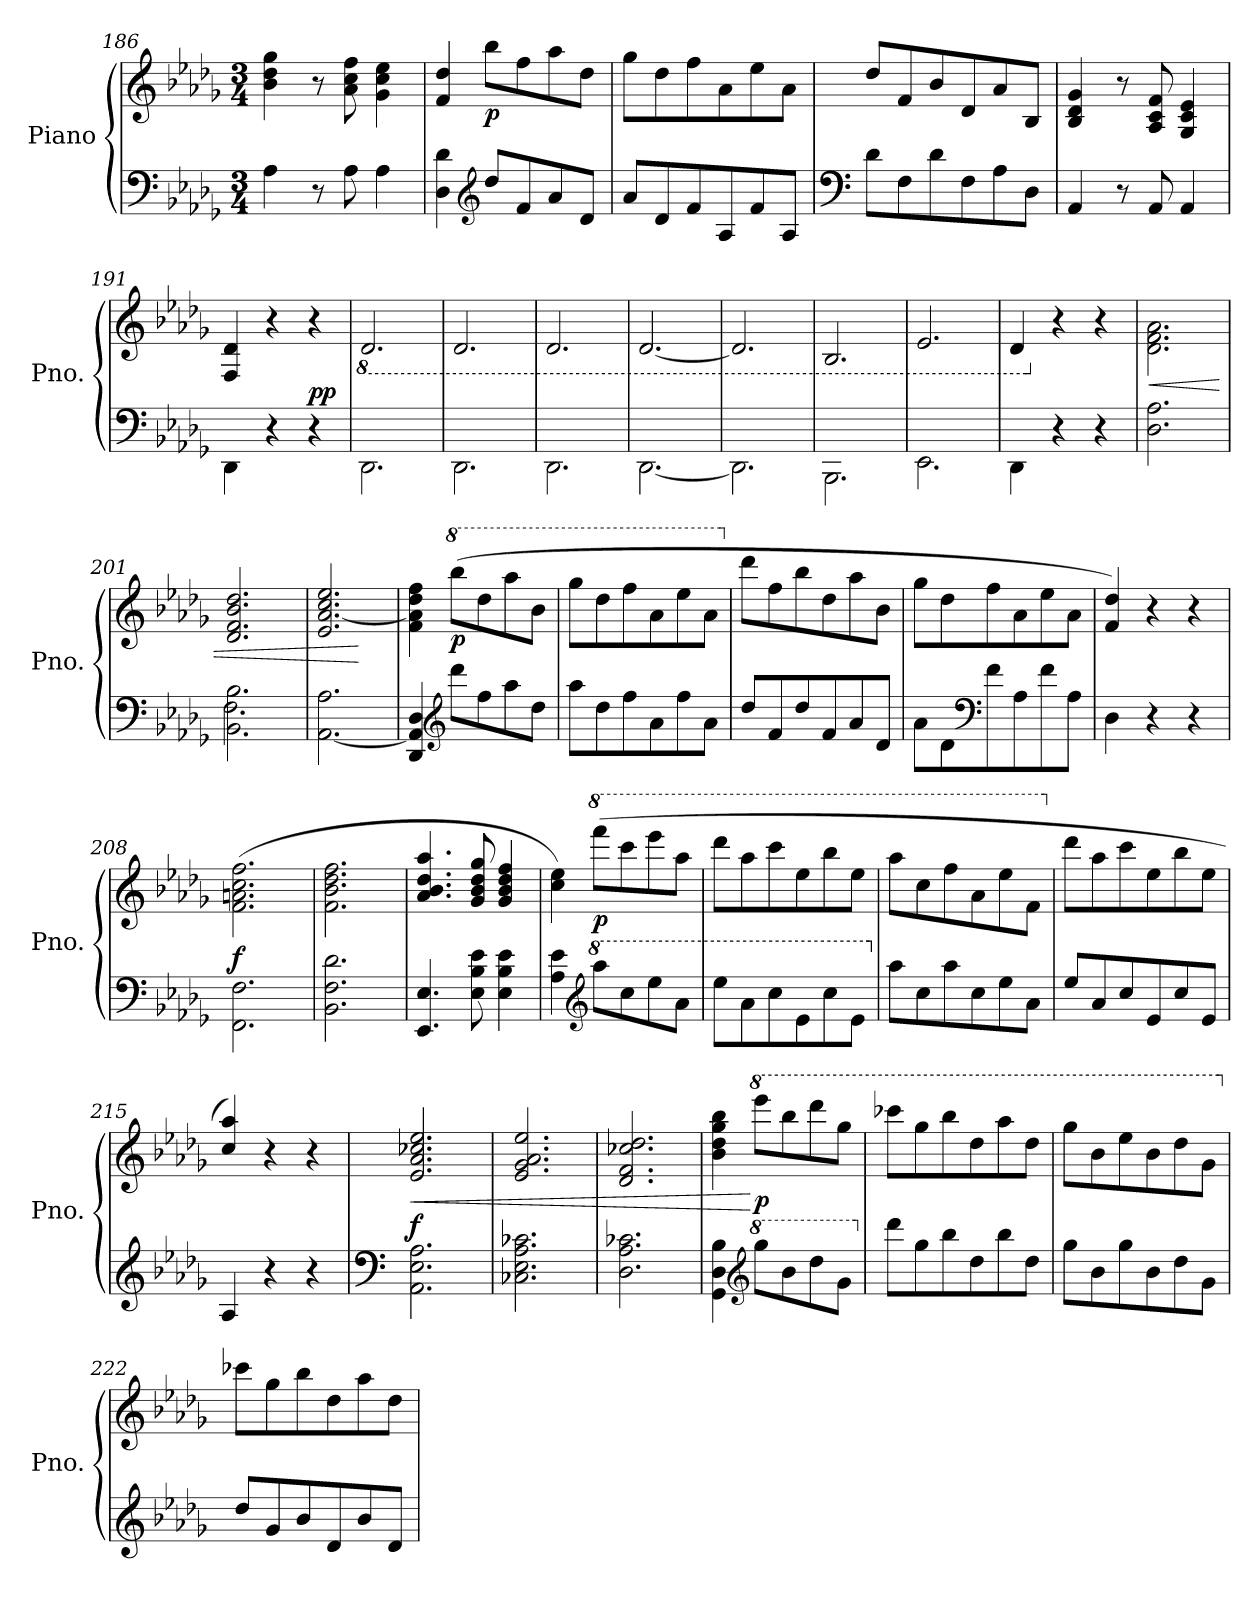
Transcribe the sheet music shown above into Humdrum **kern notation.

**kern	**kern	**dynam
*part1	*part1	*part1
*staff2	*staff1	*staff1/2
*I"Piano	*	*
*I'Pno.	*	*
!!LO:LB:g=z
*clefF4	*clefG2	*
*k[b-e-a-d-g-]	*k[b-e-a-d-g-]	*
*M3/4	*M3/4	*
=186	=186	=186
4A-\	4b-\ 4dd-\ 4gg-\	.
8r	8r	.
8A-\	8a-\ 8cc\ 8ff\	.
4A-\	4g-\ 4cc\ 4ee-\	.
=187	=187	=187
4D-\ 4d-\	4f/ 4dd-/	.
*clefG2	*	*
!	!	!LO:DY:b
8dd-/L	8bb-\L	p
8f/	8ff\	.
8a-/	8aa-\	.
8d-/J	8dd-\J	.
=188	=188	=188
8a-/L	8gg-\L	.
8d-/	8dd-\	.
8f/	8ff\	.
8A-/	8a-\	.
8f/	8ee-\	.
8A-/J	8a-\J	.
=189	=189	=189
*clefF4	*	*
8d-\L	8dd-/L	.
8F\	8f/	.
8d-\	8b-/	.
8F\	8d-/	.
8A-\	8a-/	.
8D-\J	8B-/J	.
=190	=190	=190
4AA-/	4B-/ 4d-/ 4g-/	.
8r	8r	.
8AA-/	8A-/ 8c/ 8f/	.
4AA-/	4G-/ 4c/ 4e-/	.
=191	=191	=191
4DD-\	4F/ 4d-/	.
4r	4r	.
!	!	!LO:DY:a=2
4r	4r	pp
=192	=192	=192
*8ba	*	*
*^	*	*
*	*	*8ba	*
2.ryy	2.DDD-\	2.D-/	.
!!LO:LB:g=z
=193	=193	=193	=193
2.ryy	2.DDD-\	2.D-/	.
!!LO:LB:g=z
=194	=194	=194	=194
2.ryy	2.DDD-\	2.D-/	.
=195	=195	=195	=195
2.ryy	[2.DDD-\	[2.D-/	.
=196	=196	=196	=196
2.ryy	2.DDD-\]	2.D-/]	.
=197	=197	=197	=197
2.ryy	2.BBBB-\	2.BB-/	.
=198	=198	=198	=198
2.ryy	2.EEE-\	2.E-/	.
=199	=199	=199	=199
4ryy	4DDD-\	4D-/	.
*X8ba	*	*	*
*	*	*X8ba	*
4ryy	4r	4r	.
4ryy	4r	4r	.
=200	=200	=200	=200
!	!	!	!LO:HP:b
*v	*v	*	*
2.D-\ 2.A-\	2.d-\ 2.f\ 2.a-\	<
=201	=201	=201
*^	*	*
2.BB-\ 2.B-\	2.F\	2.d-/ 2.f/ 2.b-/ 2.dd-/	.
*v	*v	*	*
=202	=202	=202
[2.AA-\ 2.A-\	2.e-/ [2.a-/ 2.cc/ 2.ee-/	.
.	.	[
=203	=203	=203
4DD-/ 4AA-/] 4D-/	4f\ 4a-\] 4dd-\ 4ff\	.
*clefG2	*	*
*	*8va	*
!	!	!LO:DY:b
8ddd-\L	(8bbb-\L	p
8ff\	8ddd-\	.
8aa-\	8aaa-\	.
8dd-\J	8bb-\J	.
!!LO:LB:g=z
=204	=204	=204
8aa-\L	8ggg-\L	.
8dd-\	8ddd-\	.
8ff\	8fff\	.
8a-\	8aa-\	.
8ff\	8eee-\	.
8a-\J	8aa-\J	.
!!LO:PB:g=z
=205	=205	=205
*	*X8va	*
8dd-/L	8ddd-\L	.
8f/	8ff\	.
8dd-/	8bb-\	.
8f/	8dd-\	.
8a-/	8aa-\	.
8d-/J	8b-\J	.
=206	=206	=206
8a-\L	8gg-\L	.
8d-\	8dd-\	.
*clefF4	*	*
8f\	8ff\	.
8A-\	8a-\	.
8f\	8ee-\	.
8A-\J	8a-\J	.
=207	=207	=207
4D-\	4f/ 4dd-/)	.
4r	4r	.
4r	4r	.
=208	=208	=208
!	!	!LO:DY:a=2
2.FF\ 2.F\	(2.f\ 2.an\ 2.cc\ 2.ff\	f
=209	=209	=209
2.BB-\ 2.F\ 2.d-\	2.f\ 2.b-\ 2.dd-\ 2.ff\	.
=210	=210	=210
4.EE-/ 4.E-/	4.a-/ 4.b-/ 4.dd-/ 4.aa-/	.
8E-\ 8B-\ 8e-\	8g-/ 8b-/ 8dd-/ 8gg-/	.
4E-\ 4B-\ 4e-\	4g-/ 4b-/ 4dd-/ 4ff/	.
=211	=211	=211
4A-\ 4e-\	4cc\ 4ee-\)	.
*clefG2	*	*
*8va	*	*
*	*8va	*
!	!	!LO:DY:b
8aaa-\L	(8ffff\L	p
8ccc\	8cccc\	.
8eee-\	8eeee-\	.
8aa-\J	8aaa-\J	.
!!LO:LB:g=z
=212	=212	=212
8eee-\L	8dddd-\L	.
8aa-\	8aaa-\	.
8ccc\	8cccc\	.
8ee-\	8eee-\	.
8ccc\	8bbb-\	.
8ee-\J	8eee-\J	.
=213	=213	=213
*X8va	*	*
8aa-\L	8aaa-\L	.
8cc\	8ccc\	.
8aa-\	8fff\	.
8cc\	8aa-\	.
8ee-\	8eee-\	.
8a-\J	8ff\J	.
=214	=214	=214
*	*X8va	*
8ee-/L	8ddd-\L	.
8a-/	8aa-\	.
8cc/	8ccc\	.
8e-/	8ee-\	.
8cc/	8bb-\	.
8e-/J	8ee-\J	.
=215	=215	=215
4A-/	4cc/ 4aa-/)	.
4r	4r	.
4r	4r	.
=216	=216	=216
*clefF4	*	*
!	!	!LO:HP:b
!	!	!LO:DY:n=1:a=2
2.AA-\ 2.E-\ 2.A-\	2.e-/ 2.a-/ 2.cc-X/ 2.ee-/	< f
=217	=217	=217
2.C-X\ 2.E-\ 2.A-\ 2.c-X\	2.e-/ 2.g-/ 2.a-/ 2.ee-/	.
=218	=218	=218
2.D-\ 2.A-\ 2.c-X\	2.d-/ 2.f/ 2.cc-X/ 2.dd-/	.
!!LO:PB:g=z
=219	=219	=219
4GG-\ 4D-\ 4B-\	4b-\ 4dd-\ 4gg-\ 4bb-\	.
*clefG2	*	*
*8va	*	*
*	*8va	*
!	!	!LO:DY:n=1:b
8ggg-\L	8eeee-\L	[ p
8bb-\	8bbb-\	.
8ddd-\	8dddd-\	.
8gg-\J	8ggg-\J	.
=220	=220	=220
*X8va	*	*
8ddd-\L	8cccc-X\L	.
8gg-\	8ggg-\	.
8bb-\	8bbb-\	.
8dd-\	8ddd-\	.
8bb-\	8aaa-\	.
8dd-\J	8ddd-\J	.
=221	=221	=221
8gg-\L	8ggg-\L	.
8b-\	8bb-\	.
8gg-\	8eee-\	.
8b-\	8bb-\	.
8dd-\	8ddd-\	.
8g-\J	8gg-\J	.
=222	=222	=222
*	*X8va	*
8dd-/L	8ccc-X\L	.
8g-/	8gg-\	.
8b-/	8bb-\	.
8d-/	8dd-\	.
8b-/	8aa-\	.
8d-/J	8dd-\J	.
=	=	=
*-	*-	*-
